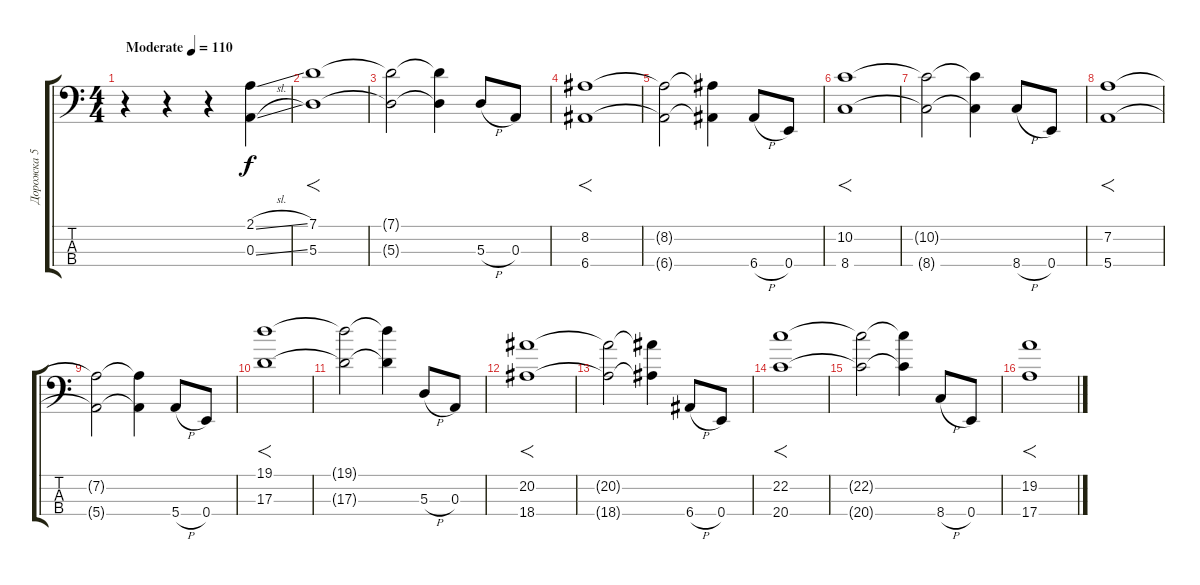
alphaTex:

\track ("Дорожка 5" "Дорожка 5") {instrument electricbassfinger}
\staff {score tabs}
\tuning (G2 D2 A1 E1) {hide}
\ts (4 4)
\tempo (110 "Moderate")
\clef f4
\ks c
r.4{dy f instrument electricbassfinger} r.4 r.4 (2.1{sl} 0.3{sl}).4 |
(7.1 5.3).1{f} |
(7.1{t} 5.3{t}).2 (7.1{t} 5.3{t}).4 5.3{h}.8 0.3.8 |
(8.2 6.4).1{f} |
(8.2{t} 6.4{t}).2 (8.2{t} 6.4{t}).4 6.4{h}.8 0.4.8 |
(10.2 8.4).1{f} |
(10.2{t} 8.4{t}).2 (10.2{t} 8.4{t}).4 8.4{h}.8 0.4.8 |
(7.2 5.4).1{f} |
(7.2{t} 5.4{t}).2 (7.2{t} 5.4{t}).4 5.4{h}.8 0.4.8 |
(19.1 17.3).1{f} |
(19.1{t} 17.3{t}).2 (19.1{t} 17.3{t}).4 5.3{h}.8 0.3.8 |
(20.2 18.4).1{f} |
(20.2{t} 18.4{t}).2 (20.2{t} 18.4{t}).4 6.4{h}.8 0.4.8 |
(22.2 20.4).1{f} |
(22.2{t} 20.4{t}).2 (22.2{t} 20.4{t}).4 8.4{h}.8 0.4.8 |
(19.2 17.4).1{f}
